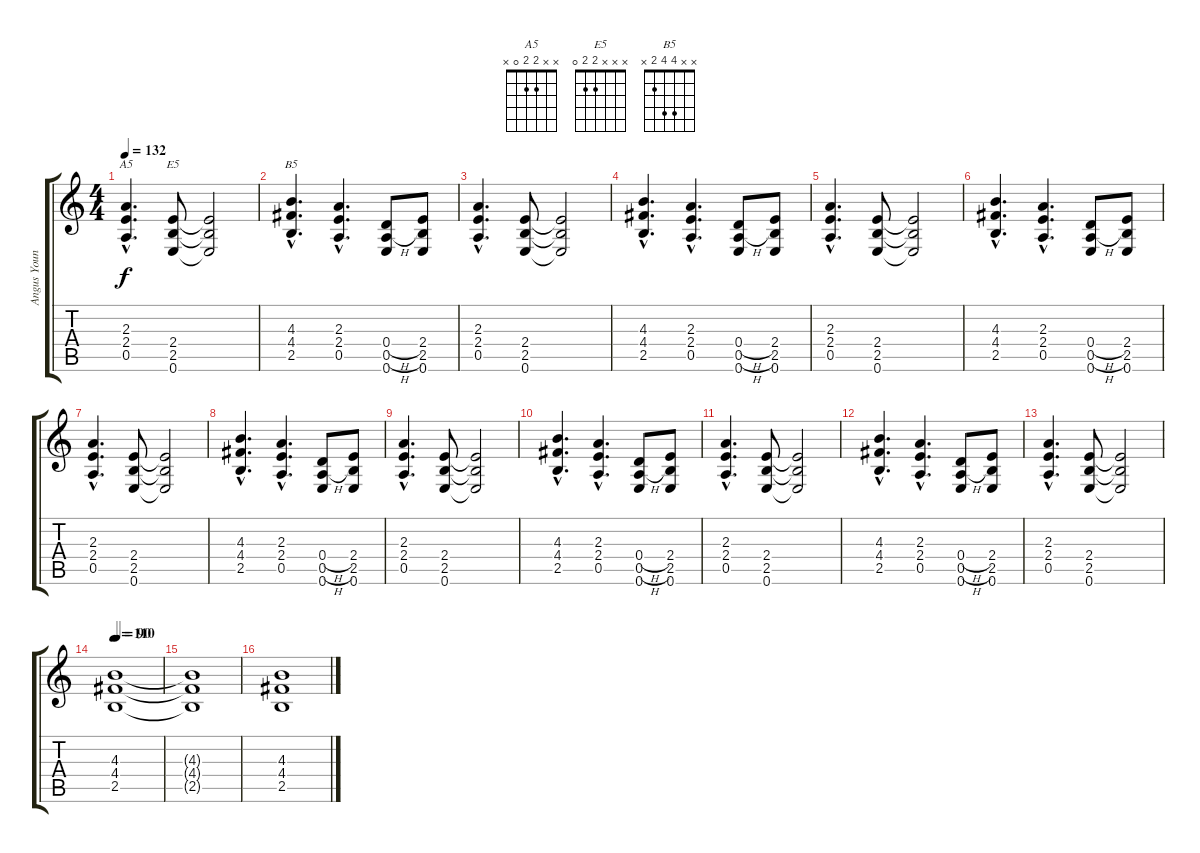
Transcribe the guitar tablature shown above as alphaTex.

\track ("Angus Young" "Angus Youn") {instrument overdrivenguitar}
\staff {score tabs}
\tuning (E4 B3 G3 D3 A2 E2) {hide}
\chord ("A5" x x 2 2 0 x)
\chord ("E5" x x x 2 2 0)
\chord ("B5" x x 4 4 2 x)
\ts (4 4)
\tempo 132
\clef g2
\ks c
(2.3{hac} 2.4{hac} 0.5{hac}).4{d ch "A5" dy f} (2.4 2.5 0.6).8{ch "E5"} (2.4{t} 2.5{t} 0.6{t}).2 |
(4.3{hac} 4.4{hac} 2.5{hac}).4{d ch "B5"} (2.3{hac} 2.4{hac} 0.5{hac}).4{d} (0.4{h} 0.5{h} 0.6).8 (2.4 2.5 0.6).8 |
(2.3{hac} 2.4{hac} 0.5{hac}).4{d} (2.4 2.5 0.6).8 (2.4{t} 2.5{t} 0.6{t}).2 |
(4.3{hac} 4.4{hac} 2.5{hac}).4{d} (2.3{hac} 2.4{hac} 0.5{hac}).4{d} (0.4{h} 0.5{h} 0.6).8 (2.4 2.5 0.6).8 |
(2.3{hac} 2.4{hac} 0.5{hac}).4{d} (2.4 2.5 0.6).8 (2.4{t} 2.5{t} 0.6{t}).2 |
(4.3{hac} 4.4{hac} 2.5{hac}).4{d} (2.3{hac} 2.4{hac} 0.5{hac}).4{d} (0.4{h} 0.5{h} 0.6).8 (2.4 2.5 0.6).8 |
(2.3{hac} 2.4{hac} 0.5{hac}).4{d} (2.4 2.5 0.6).8 (2.4{t} 2.5{t} 0.6{t}).2 |
(4.3{hac} 4.4{hac} 2.5{hac}).4{d} (2.3{hac} 2.4{hac} 0.5{hac}).4{d} (0.4{h} 0.5{h} 0.6).8 (2.4 2.5 0.6).8 |
(2.3{hac} 2.4{hac} 0.5{hac}).4{d} (2.4 2.5 0.6).8 (2.4{t} 2.5{t} 0.6{t}).2 |
(4.3{hac} 4.4{hac} 2.5{hac}).4{d} (2.3{hac} 2.4{hac} 0.5{hac}).4{d} (0.4{h} 0.5{h} 0.6).8 (2.4 2.5 0.6).8 |
(2.3{hac} 2.4{hac} 0.5{hac}).4{d} (2.4 2.5 0.6).8 (2.4{t} 2.5{t} 0.6{t}).2 |
(4.3{hac} 4.4{hac} 2.5{hac}).4{d} (2.3{hac} 2.4{hac} 0.5{hac}).4{d} (0.4{h} 0.5{h} 0.6).8 (2.4 2.5 0.6).8 |
(2.3{hac} 2.4{hac} 0.5{hac}).4{d} (2.4 2.5 0.6).8 (2.4{t} 2.5{t} 0.6{t}).2 |
\tempo 110
\tempo (90 0.0625)
(4.3 4.4 2.5).1 |
(4.3{t} 4.4{t} 2.5{t}).1 |
(4.3 4.4 2.5).1
